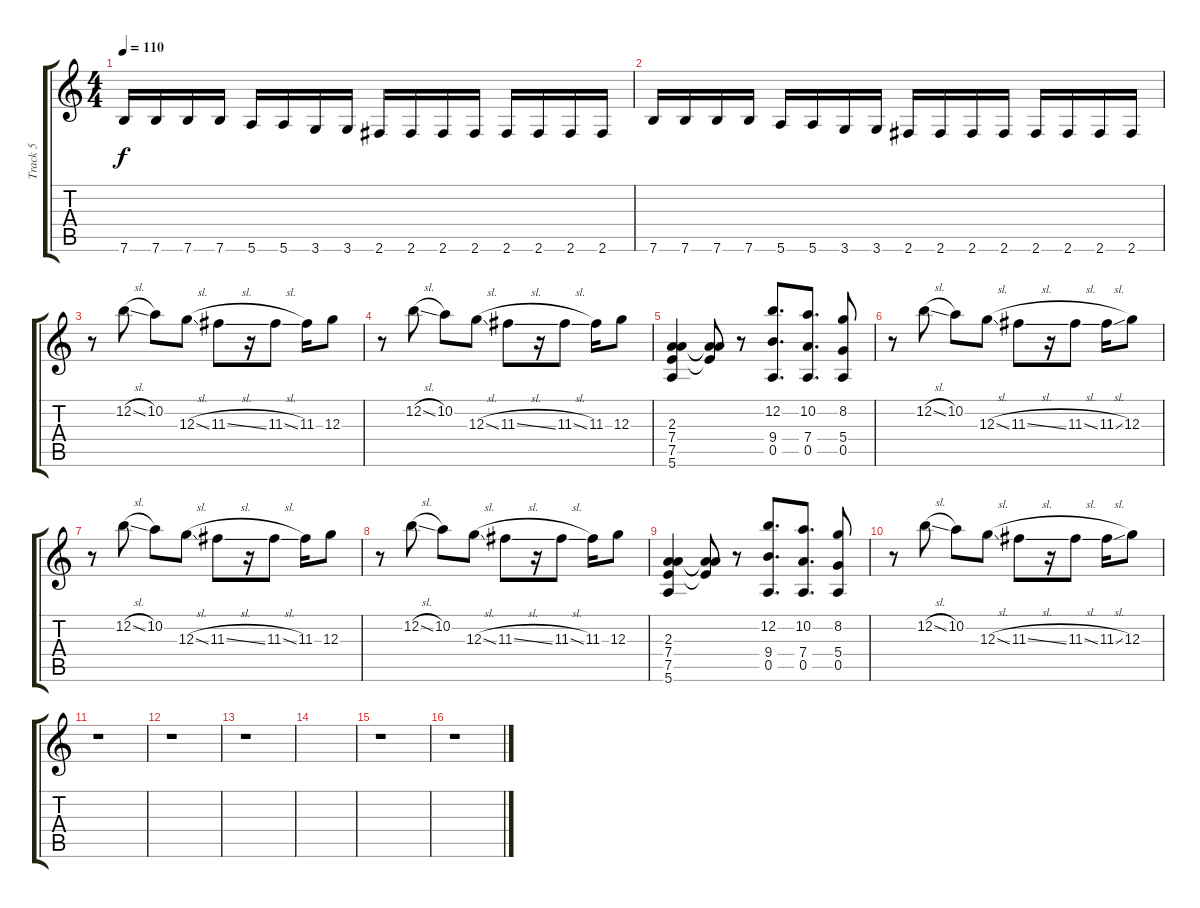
\track ("Track 5" "Track 5") {instrument electricguitarjazz}
\staff {score tabs}
\tuning (E4 B3 G3 D3 A2 E2) {hide}
\ts (4 4)
\tempo 110
\clef g2
\ks c
7.6.16{dy f} 7.6.16 7.6.16 7.6.16 5.6.16 5.6.16 3.6.16 3.6.16 2.6.16 2.6.16 2.6.16 2.6.16 2.6.16 2.6.16 2.6.16 2.6.16 |
7.6.16 7.6.16 7.6.16 7.6.16 5.6.16 5.6.16 3.6.16 3.6.16 2.6.16 2.6.16 2.6.16 2.6.16 2.6.16 2.6.16 2.6.16 2.6.16 |
r.8 12.2{sl}.8 10.2.8 12.3{sl}.8 11.3{sl}.8 r.16 11.3{sl}.8 11.3.16 12.3.8 |
r.8 12.2{sl}.8 10.2.8 12.3{sl}.8 11.3{sl}.8 r.16 11.3{sl}.8 11.3.16 12.3.8 |
(2.3 7.4 7.5 5.6).4 (2.3{t} 7.4{t} 7.5{t}).8 r.8 (12.2 9.4 0.5).8{d} (10.2 7.4 0.5).8{d} (8.2 5.4 0.5).8 |
r.8 12.2{sl}.8 10.2.8 12.3{sl}.8 11.3{sl}.8 r.16 11.3{sl}.8 11.3{sl}.16 12.3.8 |
r.8 12.2{sl}.8 10.2.8 12.3{sl}.8 11.3{sl}.8 r.16 11.3{sl}.8 11.3.16 12.3.8 |
r.8 12.2{sl}.8 10.2.8 12.3{sl}.8 11.3{sl}.8 r.16 11.3{sl}.8 11.3.16 12.3.8 |
(2.3 7.4 7.5 5.6).4 (2.3{t} 7.4{t} 7.5{t}).8 r.8 (12.2 9.4 0.5).8{d} (10.2 7.4 0.5).8{d} (8.2 5.4 0.5).8 |
r.8 12.2{sl}.8 10.2.8 12.3{sl}.8 11.3{sl}.8 r.16 11.3{sl}.8 11.3{sl}.16 12.3.8 |
r.1 |
r.1 |
r.1 |
|
r.1 |
r.1
